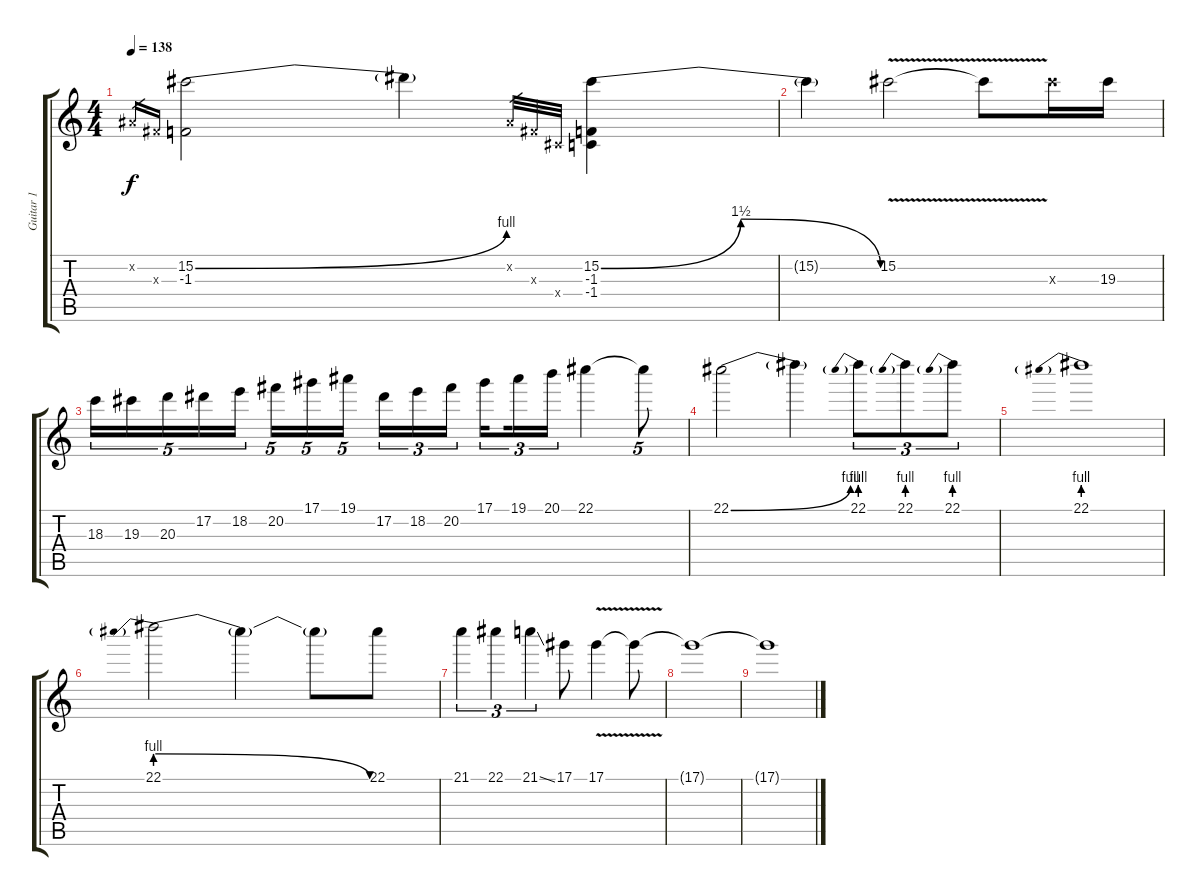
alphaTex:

\track ("Guitar 1" "Guitar 1") {instrument distortionguitar}
\staff {score tabs}
\tuning (Eb4 Bb3 Gb3 Db3 Ab2 Eb2) {hide}
\ts (4 4)
\tempo 138
\clef g2
\ks c
0.2{x}.16{gr dy f} 0.3{x}.16{gr} (15.2{be (bend 0 0 60 4)} -1.3).2 15.2{t}.4 0.2{x}.32{gr} 0.3{x}.32{gr} 0.4{x}.32{gr} (15.2{be (bendrelease 0 0 15 6 36 6 60 0)} -1.3 -1.4).4 |
15.2{t}.4 15.2{v}.2 15.2{t}.8 19.3{x}.16 19.3.16 |
18.3.16{tu (5 4)} 19.3.16{tu (5 4)} 20.3.16{tu (5 4)} 17.2.16{tu (5 4)} 18.2.16{tu (5 4)} 20.2.16{tu (5 4)} 17.1.16{tu (5 4)} 19.1.16{tu (5 4)} 17.2.16{tu (3 2)} 18.2.16{tu (3 2)} 20.2.16{tu (3 2)} 17.1.16{tu (3 2) beam splitsecondary} 19.1.16{tu (3 2)} 20.1.16{tu (3 2)} 22.1.4 22.1{t}.8{tu (5 4)} |
22.1{be (bend 0 0 60 4)}.2 22.1{t}.4 22.1{be (prebend 0 4 60 4)}.8{tu (3 2)} 22.1{be (prebend 0 4 60 4)}.8{tu (3 2)} 22.1{be (prebend 0 4 60 4)}.8{tu (3 2)} |
22.1{be (prebend 0 4 60 4)}.1 |
22.1{be (prebendrelease 0 4 60 0)}.2 22.1{t}.4 22.1{t}.8 22.1.8 |
21.1.4{tu (3 2)} 22.1.4{tu (3 2)} 21.1{ss}.4{tu (3 2)} 17.1.8 17.1{v}.4 17.1{t}.8 |
17.1{t}.1{volume 0} |
17.1{t}.1
